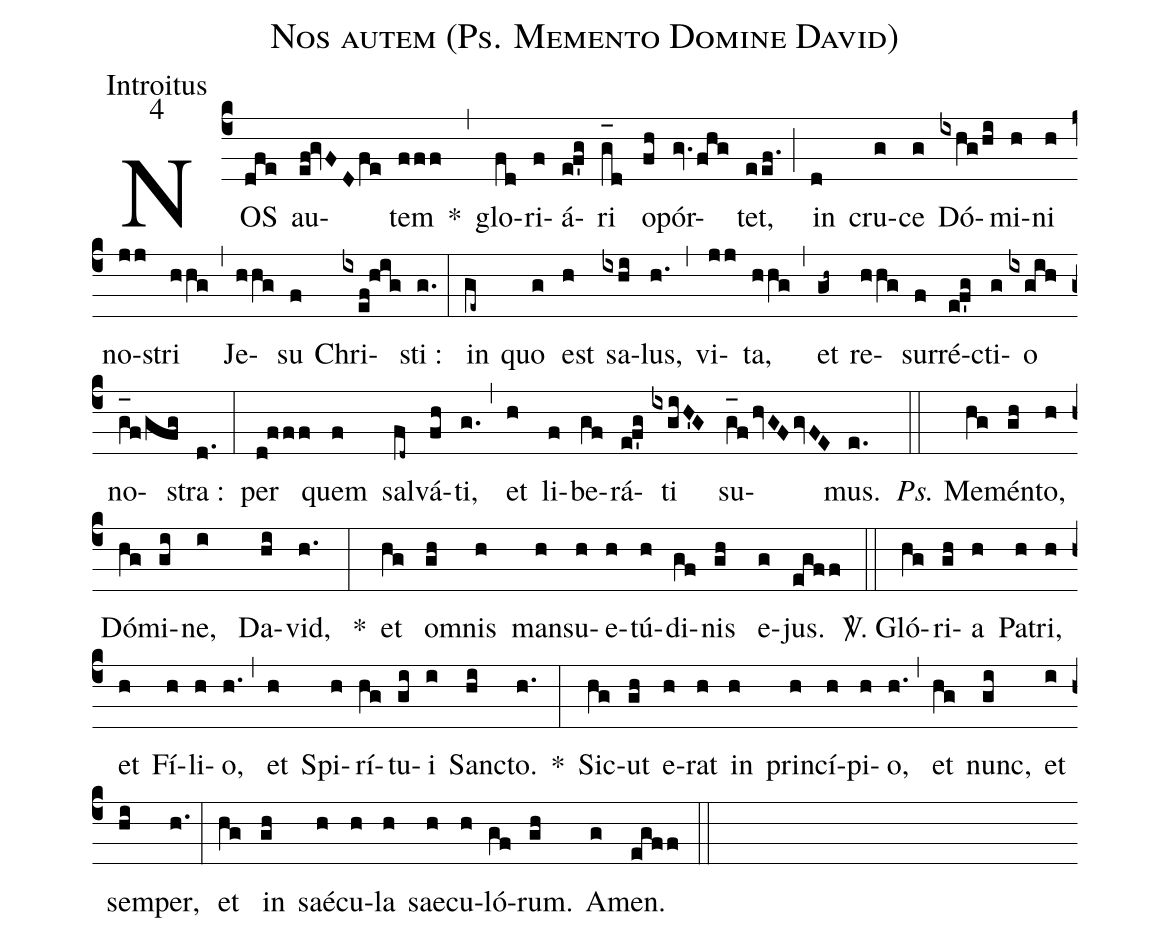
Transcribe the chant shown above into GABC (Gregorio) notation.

name:Nos autem (Ps. Memento Domine David);
office-part:Introitus;
mode:4;
%%
(c4) NOS(dfe) au(ef!gvFDfe)tem(fff) *(,) glo(fd)ri(f)á(ef'g)ri(g_[oh:h]d) o(fh)pór(gv.fhg)tet,(eef.) (;) in(d) cru(g)ce(g) Dó(ixhg/hi)mi(h)ni(h) no(jj)stri(hhg) (,) Je(hhg)su(f) Chri(ixef!hig)sti :(g.) (:) in(ge~) quo(g) est(h) sa(ixhi)lus,(h.) (,) vi(jj)ta,(hhg) (,) et(gh~) re(hhg)sur(f)ré(ef'g)cti(g)o(ixgih) no(g_[oh:h]f/gfg)stra :(d.) (:) per(d!fff) quem(f) sal(fd~)vá(fh)ti,(g.) (,) et(h) li(f)be(gf)rá(ef'g)ti(ixgiH'G) su(g_[oh:h]fhvGFgvFE)mus.(e.) (::) <i>Ps.</i> Me(hg)mén(gh)to, (h) Dó(hg)mi(gi)ne, (i) Da(hi)vid, (h.) *(:) et (hg) om(gh)nis(h) man(h)su(h)e(h)tú(h)di(gf)nis (gh) e(g)jus.(egff) (::) <sp>V/</sp>. Gló(hg)ri(gh)a(h) Pa(h)tri,(h) et(h) Fí(h)li(h)o,(h.) (,) et(h) Spi(h)rí(hg)tu(gi)i(i) San(hi)cto.(h.) *(:) Sic(hg)ut(gh) e(h)rat(h) in(h) prin(h)cí(h)pi(h)o,(h.) (,) et(hg) nunc,(gi) et(i) sem(hi)per,(h.) (:) et(hg) in(gh) saé(h)cu(h)la(h) sae(h)cu(h)ló(gf)rum.(gh) A(g)men.(egff) (::)
